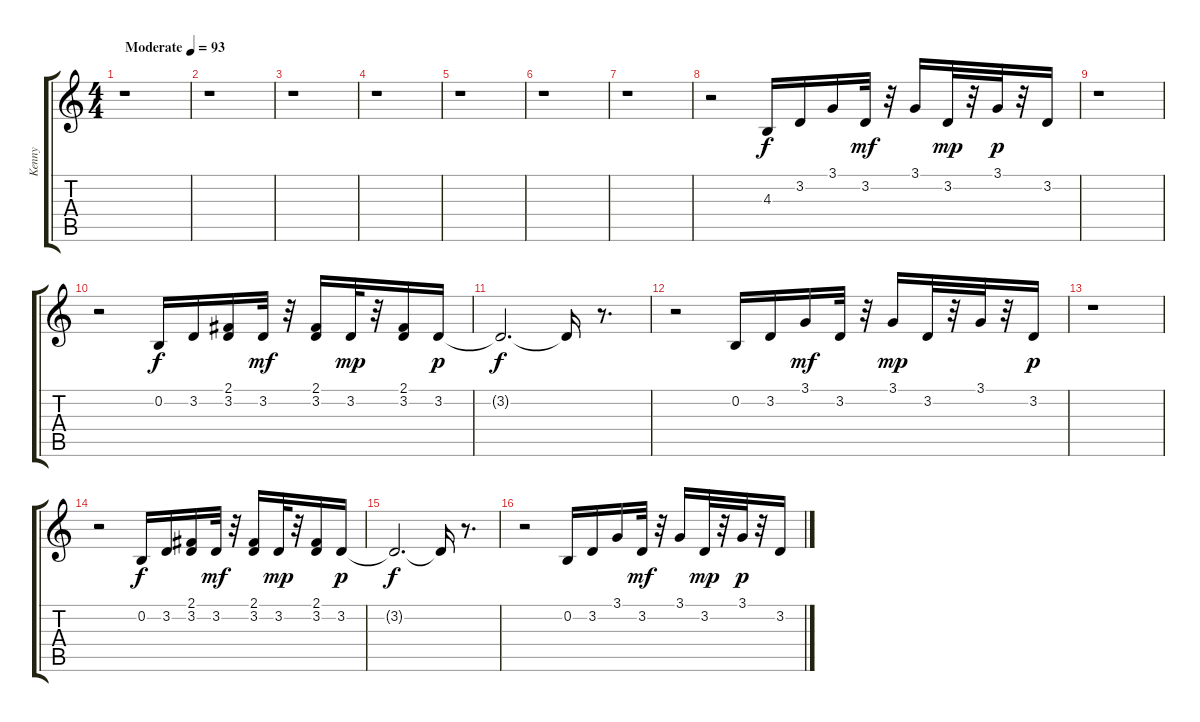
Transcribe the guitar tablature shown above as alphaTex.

\track ("Kenny" "Kenny") {instrument synthbrass2}
\staff {score tabs}
\tuning (E4 B3 G3 D3 A2 E2) {hide}
\ts (4 4)
\tempo (93 "Moderate")
\clef g2
\ks c
r.1{dy f instrument synthbrass2} |
r.1 |
r.1 |
r.1 |
r.1 |
r.1 |
r.1 |
r.2 4.3.16 3.2.16 3.1.16 3.2.32{dy mf} r.32 3.1.16 3.2.32{dy mp} r.32 3.1.32{dy p} r.32 3.2.16 |
r.1 |
r.2 0.2.16{dy f} 3.2.16 (2.1 3.2).16 3.2.32{dy mf} r.32 (2.1 3.2).16 3.2.32{dy mp} r.32 (2.1 3.2).16 3.2.16{dy p} |
3.2{t}.2{d dy f} 3.2{t}.16 r.8{d} |
r.2 0.2.16 3.2.16 3.1.16{dy mf} 3.2.32 r.32 3.1.16{dy mp} 3.2.32 r.32 3.1.32 r.32 3.2.16{dy p} |
r.1 |
r.2 0.2.16{dy f} 3.2.16 (2.1 3.2).16 3.2.32{dy mf} r.32 (2.1 3.2).16 3.2.32{dy mp} r.32 (2.1 3.2).16 3.2.16{dy p} |
3.2{t}.2{d dy f} 3.2{t}.16 r.8{d} |
r.2 0.2.16 3.2.16 3.1.16 3.2.32{dy mf} r.32 3.1.16 3.2.32{dy mp} r.32 3.1.32{dy p} r.32 3.2.16
